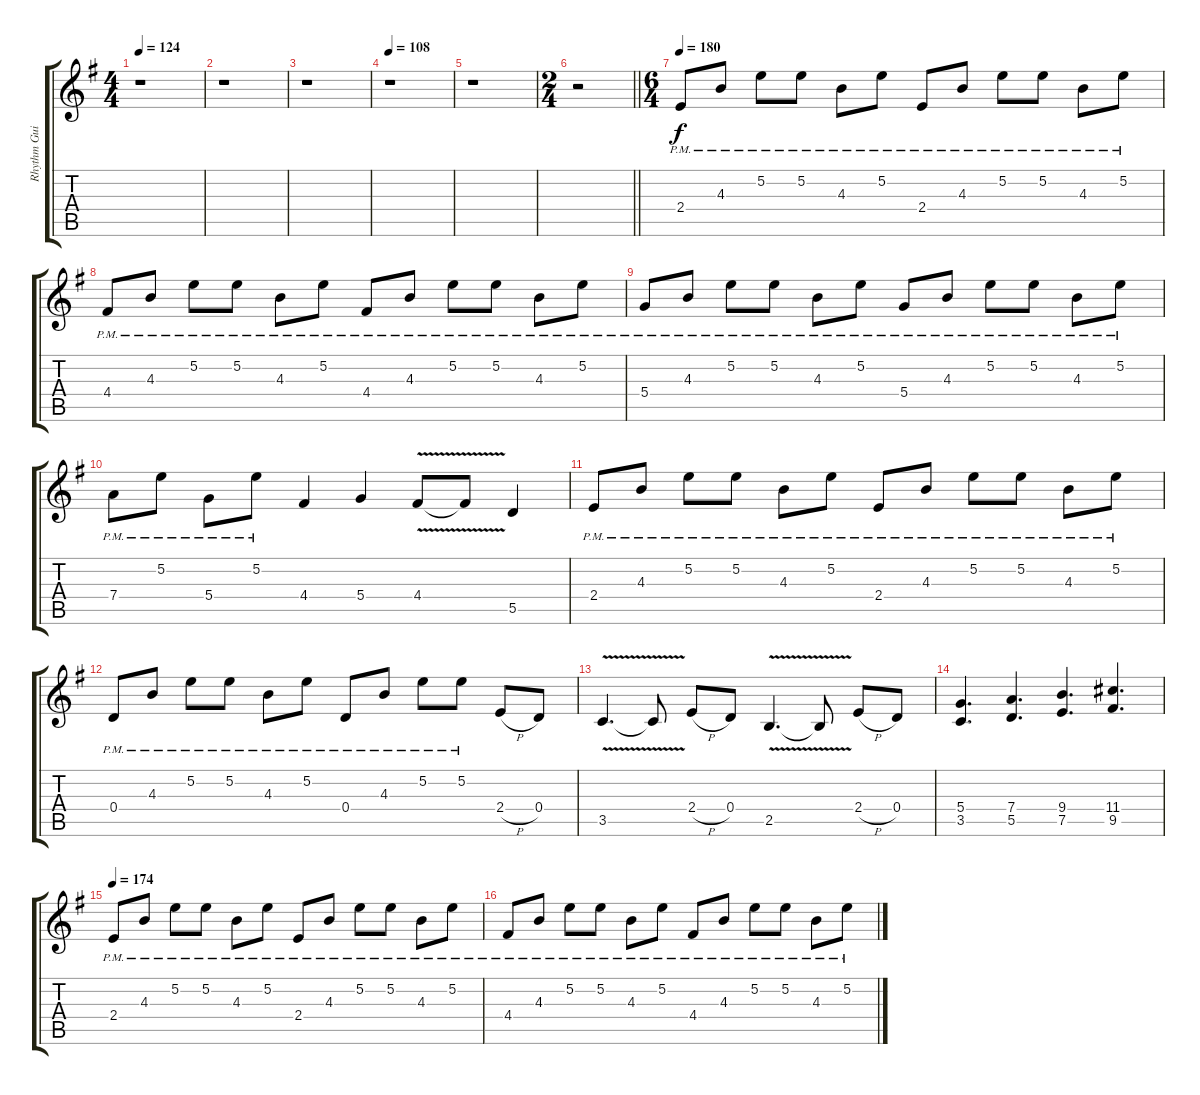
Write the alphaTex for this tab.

\track ("Rhythm Guitar - R" "Rhythm Gui") {instrument distortionguitar}
\staff {score tabs}
\tuning (E4 B3 G3 D3 A2 E2) {hide}
\ts (4 4)
\tempo 124
\clef g2
\ks g
r.1{dy f} |
r.1 |
r.1 |
\tempo 108
r.1 |
r.1 |
\ts (2 4)
\barLineRight lightlight
r.2 |
\ts (6 4)
\tempo 180
2.4{pm}.8 4.3{pm}.8 5.2{pm}.8 5.2{pm}.8 4.3{pm}.8 5.2{pm}.8 2.4{pm}.8 4.3{pm}.8 5.2{pm}.8 5.2{pm}.8 4.3{pm}.8 5.2{pm}.8 |
4.4{pm}.8 4.3{pm}.8 5.2{pm}.8 5.2{pm}.8 4.3{pm}.8 5.2{pm}.8 4.4{pm}.8 4.3{pm}.8 5.2{pm}.8 5.2{pm}.8 4.3{pm}.8 5.2{pm}.8 |
5.4{pm}.8 4.3{pm}.8 5.2{pm}.8 5.2{pm}.8 4.3{pm}.8 5.2{pm}.8 5.4{pm}.8 4.3{pm}.8 5.2{pm}.8 5.2{pm}.8 4.3{pm}.8 5.2{pm}.8 |
7.4{pm}.8 5.2{pm}.8 5.4{pm}.8 5.2{pm}.8 4.4.4 5.4.4 4.4{v}.8 4.4{v t}.8 5.5.4 |
2.4{pm}.8 4.3{pm}.8 5.2{pm}.8 5.2{pm}.8 4.3{pm}.8 5.2{pm}.8 2.4{pm}.8 4.3{pm}.8 5.2{pm}.8 5.2{pm}.8 4.3{pm}.8 5.2{pm}.8 |
0.4{pm}.8 4.3{pm}.8 5.2{pm}.8 5.2{pm}.8 4.3{pm}.8 5.2{pm}.8 0.4{pm}.8 4.3{pm}.8 5.2{pm}.8 5.2{pm}.8 2.4{h}.8 0.4.8 |
3.5{v}.4{d} 3.5{v t}.8 2.4{h}.8 0.4.8 2.5{v}.4{d} 2.5{v t}.8 2.4{h}.8 0.4.8 |
(5.4 3.5).4{d} (7.4 5.5).4{d} (9.4 7.5).4{d} (11.4 9.5).4{d} |
\tempo 174
2.4{pm}.8 4.3{pm}.8 5.2{pm}.8 5.2{pm}.8 4.3{pm}.8 5.2{pm}.8 2.4{pm}.8 4.3{pm}.8 5.2{pm}.8 5.2{pm}.8 4.3{pm}.8 5.2{pm}.8 |
4.4{pm}.8 4.3{pm}.8 5.2{pm}.8 5.2{pm}.8 4.3{pm}.8 5.2{pm}.8 4.4{pm}.8 4.3{pm}.8 5.2{pm}.8 5.2{pm}.8 4.3{pm}.8 5.2{pm}.8
